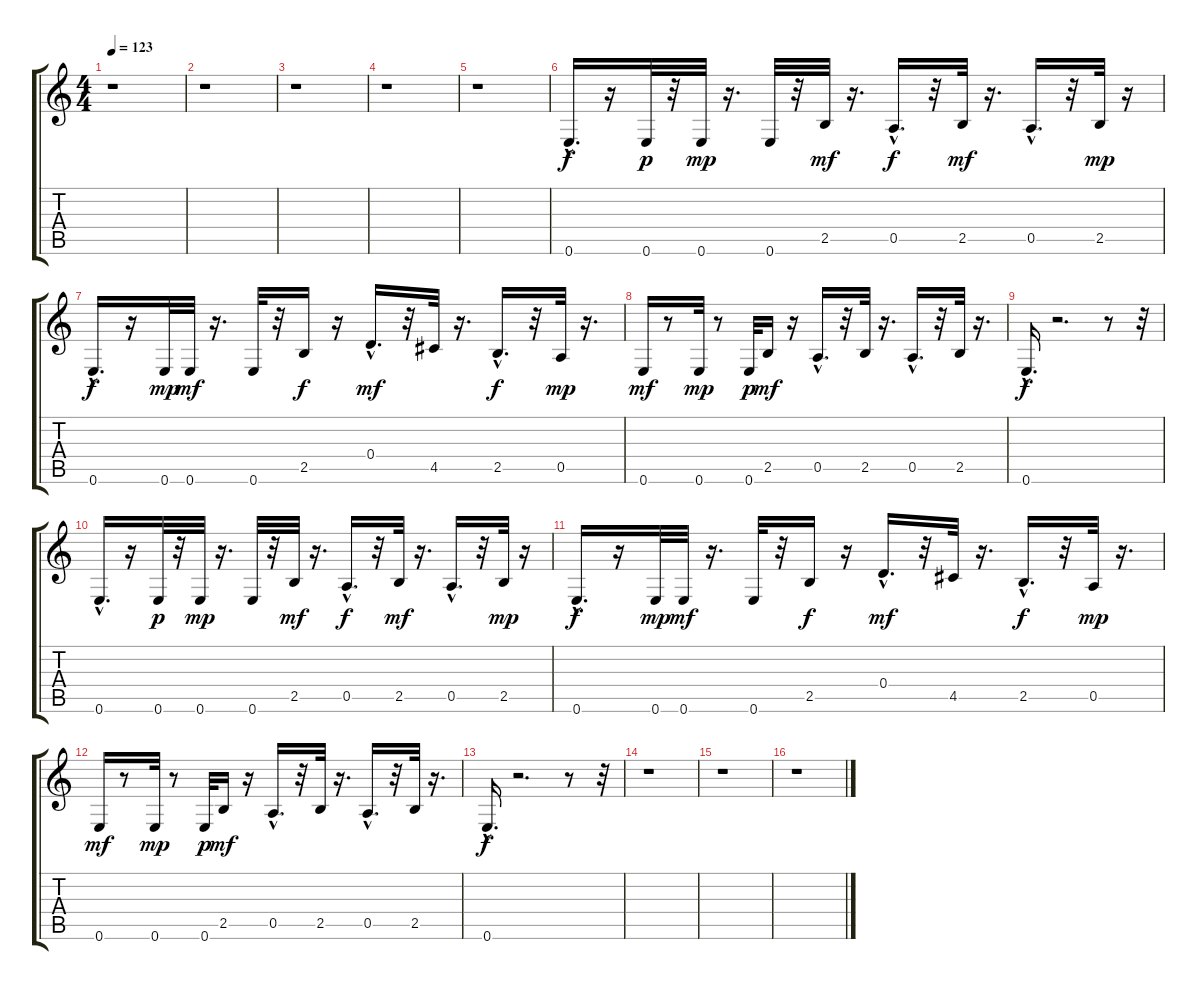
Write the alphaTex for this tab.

\track "" {instrument distortionguitar}
\staff {score tabs}
\tuning (E4 B3 G3 D3 A2 E2) {hide}
\ts (4 4)
\tempo 123
\clef g2
\ks c
r.1{dy f} |
r.1 |
r.1 |
r.1 |
r.1 |
0.6{hac}.16{d} r.16 0.6.32{dy p} r.32 0.6.32{dy mp} r.16{d} 0.6.32 r.32 2.5.32{dy mf} r.16{d} 0.5{hac}.16{d dy f} r.32 2.5.32{dy mf} r.16{d} 0.5{hac}.16{d} r.32 2.5.32{dy mp} r.16 |
0.6{hac}.16{d dy f} r.16 0.6.32{dy mp} 0.6.32{dy mf} r.16{d} 0.6.32 r.32 2.5.16{dy f} r.16 0.4{hac}.16{d dy mf} r.32 4.5.32 r.16{d} 2.5{hac}.16{d dy f} r.32 0.5.32{dy mp} r.16{d} |
0.6.16{dy mf} r.8 0.6.32{dy mp} r.8 0.6.32{dy p} 2.5.16{dy mf} r.16 0.5{hac}.16{d} r.32 2.5.32 r.16{d} 0.5{hac}.16{d} r.32 2.5.32 r.16{d} |
0.6{hac}.16{d dy f} r.2{d} r.8 r.32 |
0.6{hac}.16{d} r.16 0.6.32{dy p} r.32 0.6.32{dy mp} r.16{d} 0.6.32 r.32 2.5.32{dy mf} r.16{d} 0.5{hac}.16{d dy f} r.32 2.5.32{dy mf} r.16{d} 0.5{hac}.16{d} r.32 2.5.32{dy mp} r.16 |
0.6{hac}.16{d dy f} r.16 0.6.32{dy mp} 0.6.32{dy mf} r.16{d} 0.6.32 r.32 2.5.16{dy f} r.16 0.4{hac}.16{d dy mf} r.32 4.5.32 r.16{d} 2.5{hac}.16{d dy f} r.32 0.5.32{dy mp} r.16{d} |
0.6.16{dy mf} r.8 0.6.32{dy mp} r.8 0.6.32{dy p} 2.5.16{dy mf} r.16 0.5{hac}.16{d} r.32 2.5.32 r.16{d} 0.5{hac}.16{d} r.32 2.5.32 r.16{d} |
0.6{hac}.16{d dy f} r.2{d} r.8 r.32 |
r.1 |
r.1 |
r.1
